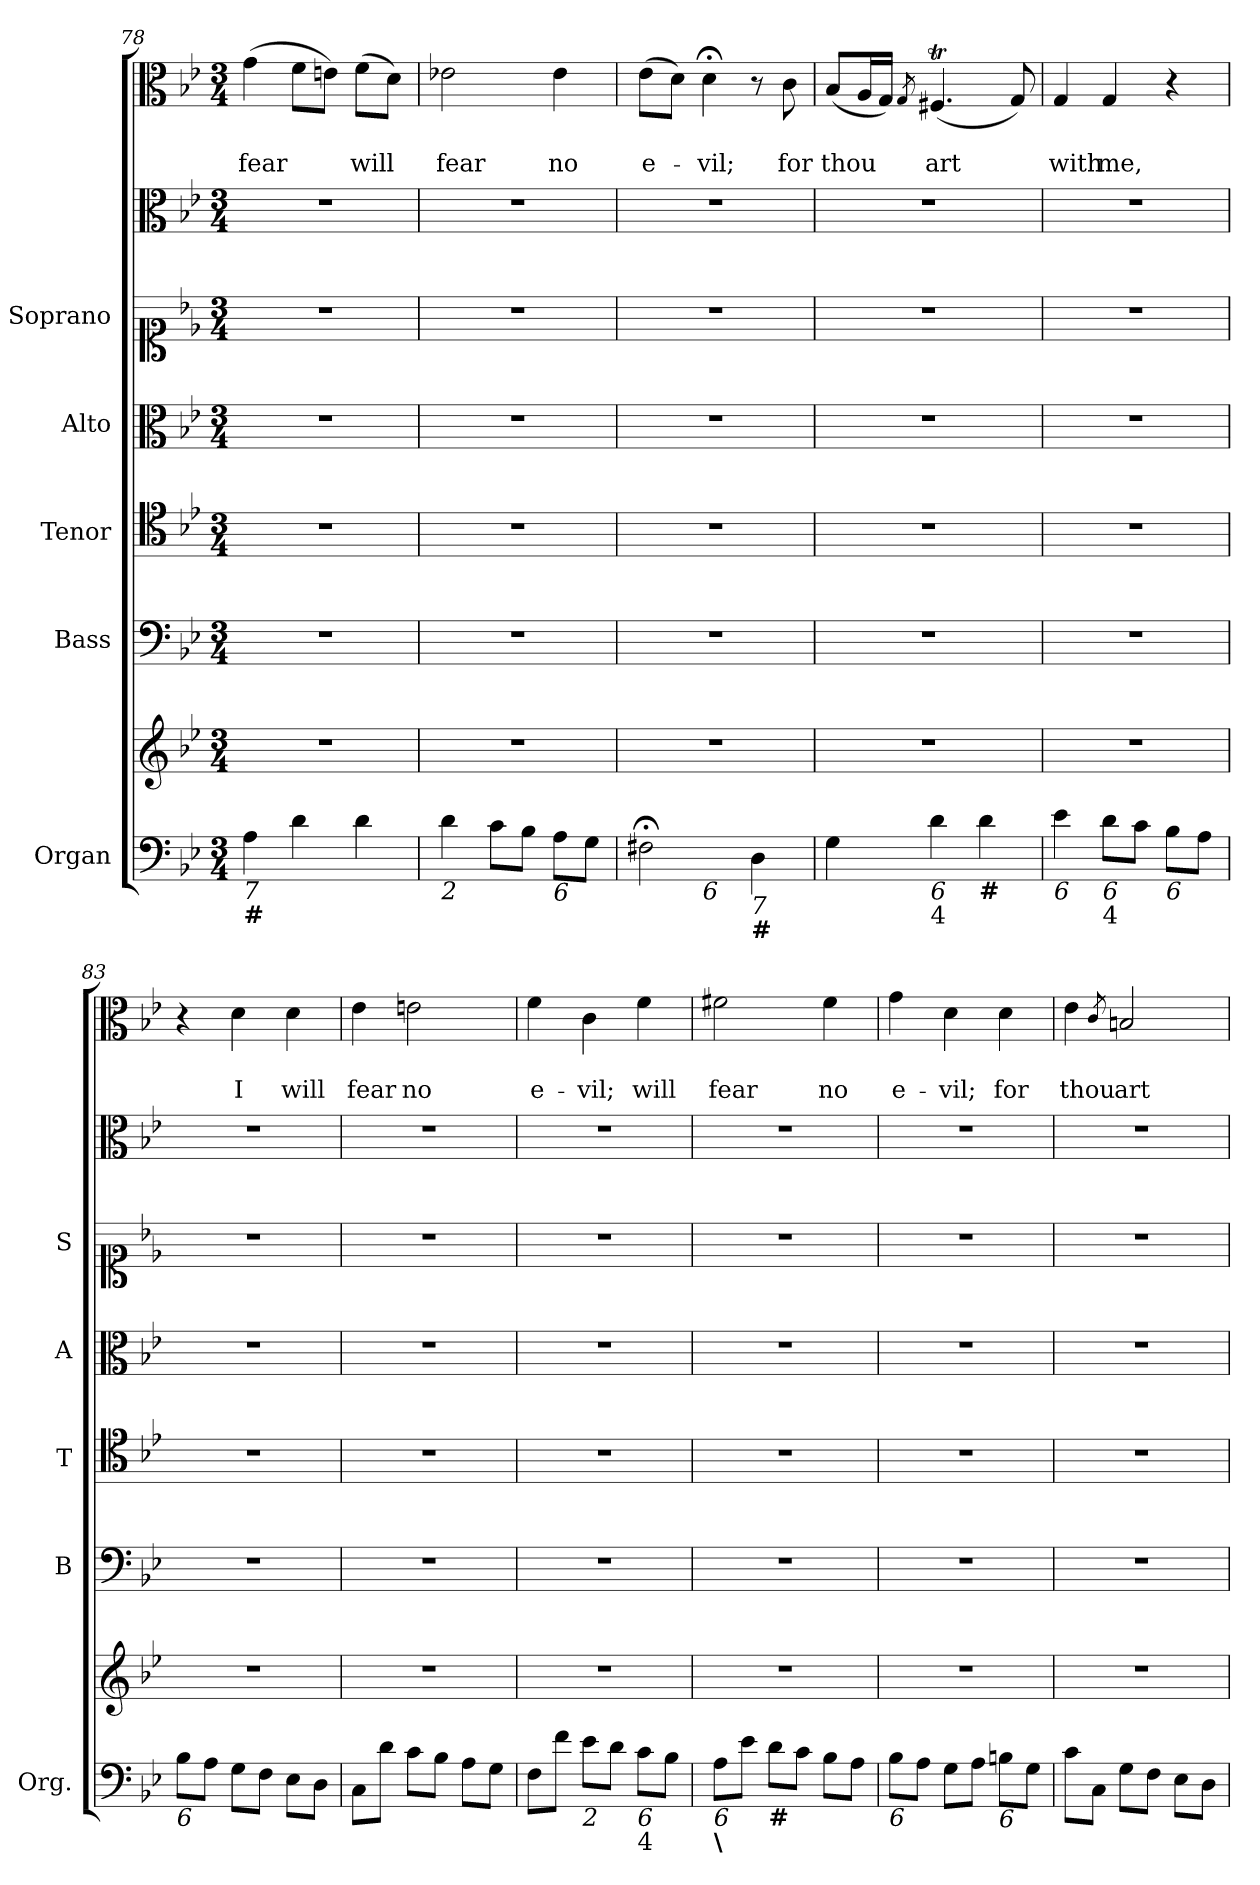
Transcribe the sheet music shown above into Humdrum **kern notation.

**kern	**kern	**kern	**kern	**kern	**kern	**kern	**kern	**text	**text
*part7	*part7	*part6	*part5	*part4	*part3	*part2	*part1	*part1	*part1
*staff8	*staff7	*staff6	*staff5	*staff4	*staff3	*staff2	*staff1	*staff1	*staff1
*I"Organ	*	*I"Bass	*I"Tenor	*I"Alto	*I"Soprano	*	*	*	*
*I'Org.	*	*I'B	*I'T	*I'A	*I'S	*	*	*	*
*clefF4	*clefG2	*clefF4	*clefC4	*clefC3	*clefC1	*clefC3	*clefC3	*	*
*k[b-e-]	*k[b-e-]	*k[b-e-]	*k[b-e-]	*k[b-e-]	*k[b-e-]	*k[b-e-]	*k[b-e-]	*	*
*B-:	*B-:	*B-:	*B-:	*B-:	*B-:	*B-:	*B-:	*	*
*M3/4	*M3/4	*M3/4	*M3/4	*M3/4	*M3/4	*M3/4	*M3/4	*	*
=78	=78	=78	=78	=78	=78	=78	=78	=78	=78
!LO:TX:b:i:t=7	!	!	!	!	!	!	!	!	!
!LO:TX:b:B:t=#	!	!	!	!	!	!	!	!	!
!	!	!	!	!	!	!	!	!	!LO:LY:b
4A\	2.r	2.r	2.r	2.r	2.r	2.r	(>4g\	.	fear
4d\	.	.	.	.	.	.	8f\L	.	.
.	.	.	.	.	.	.	8en\J)	.	.
!	!	!	!	!	!	!	!	!	!LO:LY:b
4d\	.	.	.	.	.	.	(>8f\L	.	will
.	.	.	.	.	.	.	8d\J)	.	.
=79	=79	=79	=79	=79	=79	=79	=79	=79	=79
!LO:TX:b:i:t=2	!	!	!	!	!	!	!	!	!
!	!	!	!	!	!	!	!	!	!LO:LY:b
4d\	2.r	2.r	2.r	2.r	2.r	2.r	2e-X\	.	fear
8c\L	.	.	.	.	.	.	.	.	.
8B-\J	.	.	.	.	.	.	.	.	.
!LO:TX:b:i:t=6	!	!	!	!	!	!	!	!	!
!	!	!	!	!	!	!	!	!	!LO:LY:b
8A\L	.	.	.	.	.	.	4e-\	.	no
8G\J	.	.	.	.	.	.	.	.	.
=80	=80	=80	=80	=80	=80	=80	=80	=80	=80
!LO:TX:b:i:t=7	!	!	!	!	!	!	!	!	!
!	!	!	!	!	!	!	!	!	!LO:LY:b
*^	*	*	*	*	*	*	*	*	*
2F#X;<\	4ryy	2.r	2.r	2.r	2.r	2.r	2.r	(>8e-\L	.	e-
.	.	.	.	.	.	.	.	8d\J)	.	.
!	!LO:TX:b:i:t=6	!	!	!	!	!	!	!	!	!
!	!	!	!	!	!	!	!	!	!	!LO:LY:b
.	2ryy	.	.	.	.	.	.	4d;<\	.	-vil;
!LO:TX:b:i:t=7	!	!	!	!	!	!	!	!	!	!
!LO:TX:b:B:t=#	!	!	!	!	!	!	!	!	!	!
4D\	.	.	.	.	.	.	.	8r	.	.
!	!	!	!	!	!	!	!	!	!	!LO:LY:b
.	.	.	.	.	.	.	.	8c\	.	for
=81	=81	=81	=81	=81	=81	=81	=81	=81	=81	=81
!	!	!	!	!	!	!	!	!	!	!LO:LY:b
*v	*v	*	*	*	*	*	*	*	*	*
4G\	2.r	2.r	2.r	2.r	2.r	2.r	(<8B-/L	.	thou
.	.	.	.	.	.	.	16A/L	.	.
.	.	.	.	.	.	.	16G/JJ)	.	.
.	.	.	.	.	.	.	8qG/	.	.
!LO:TX:b:i:t=6	!	!	!	!	!	!	!	!	!
!LO:TX:b:t=4	!	!	!	!	!	!	!	!	!
!	!	!	!	!	!	!	!	!	!LO:LY:b
4d\	.	.	.	.	.	.	(<4.F#Xt/	.	art
!LO:TX:b:B:t=#	!	!	!	!	!	!	!	!	!
4d\	.	.	.	.	.	.	.	.	.
.	.	.	.	.	.	.	8G/)	.	.
!!LO:LB:g=z
=82	=82	=82	=82	=82	=82	=82	=82	=82	=82
!LO:TX:b:i:t=6	!	!	!	!	!	!	!	!	!
!	!	!	!	!	!	!	!	!	!LO:LY:b
4e-\	2.r	2.r	2.r	2.r	2.r	2.r	4G/	.	with
!LO:TX:b:i:t=6	!	!	!	!	!	!	!	!	!
!LO:TX:b:t=4	!	!	!	!	!	!	!	!	!
!	!	!	!	!	!	!	!	!	!LO:LY:b
8d\L	.	.	.	.	.	.	4G/	.	me,
8c\J	.	.	.	.	.	.	.	.	.
!LO:TX:b:i:t=6	!	!	!	!	!	!	!	!	!
8B-\L	.	.	.	.	.	.	4r	.	.
8A\J	.	.	.	.	.	.	.	.	.
=83	=83	=83	=83	=83	=83	=83	=83	=83	=83
!LO:TX:b:i:t=6	!	!	!	!	!	!	!	!	!
8B-\L	2.r	2.r	2.r	2.r	2.r	2.r	4r	.	.
8A\J	.	.	.	.	.	.	.	.	.
!	!	!	!	!	!	!	!	!	!LO:LY:b
8G\L	.	.	.	.	.	.	4d\	.	I
8F\J	.	.	.	.	.	.	.	.	.
!	!	!	!	!	!	!	!	!	!LO:LY:b
8E-\L	.	.	.	.	.	.	4d\	.	will
8D\J	.	.	.	.	.	.	.	.	.
=84	=84	=84	=84	=84	=84	=84	=84	=84	=84
!	!	!	!	!	!	!	!	!	!LO:LY:b
8C\L	2.r	2.r	2.r	2.r	2.r	2.r	4e-\	.	fear
8d\J	.	.	.	.	.	.	.	.	.
!	!	!	!	!	!	!	!	!	!LO:LY:b
8c\L	.	.	.	.	.	.	2en\	.	no
8B-\J	.	.	.	.	.	.	.	.	.
8A\L	.	.	.	.	.	.	.	.	.
8G\J	.	.	.	.	.	.	.	.	.
=85	=85	=85	=85	=85	=85	=85	=85	=85	=85
!	!	!	!	!	!	!	!	!	!LO:LY:b
8F\L	2.r	2.r	2.r	2.r	2.r	2.r	4f\	.	e-
8f\J	.	.	.	.	.	.	.	.	.
!LO:TX:b:i:t=2	!	!	!	!	!	!	!	!	!
!	!	!	!	!	!	!	!	!	!LO:LY:b
8e-\L	.	.	.	.	.	.	4c\	.	-vil;
8d\J	.	.	.	.	.	.	.	.	.
!LO:TX:b:i:t=6	!	!	!	!	!	!	!	!	!
!LO:TX:b:t=4	!	!	!	!	!	!	!	!	!
!	!	!	!	!	!	!	!	!	!LO:LY:b
8c\L	.	.	.	.	.	.	4f\	.	will
8B-\J	.	.	.	.	.	.	.	.	.
=86	=86	=86	=86	=86	=86	=86	=86	=86	=86
!LO:TX:b:i:t=6	!	!	!	!	!	!	!	!	!
!LO:TX:b:B:t=\	!	!	!	!	!	!	!	!	!
!	!	!	!	!	!	!	!	!	!LO:LY:b
8A\L	2.r	2.r	2.r	2.r	2.r	2.r	2f#X\	.	fear
8e-\J	.	.	.	.	.	.	.	.	.
!LO:TX:b:B:t=#	!	!	!	!	!	!	!	!	!
8d\L	.	.	.	.	.	.	.	.	.
8c\J	.	.	.	.	.	.	.	.	.
!	!	!	!	!	!	!	!	!	!LO:LY:b
8B-\L	.	.	.	.	.	.	4f#\	.	no
8A\J	.	.	.	.	.	.	.	.	.
=87	=87	=87	=87	=87	=87	=87	=87	=87	=87
!LO:TX:b:i:t=6	!	!	!	!	!	!	!	!	!
!	!	!	!	!	!	!	!	!	!LO:LY:b
8B-\L	2.r	2.r	2.r	2.r	2.r	2.r	4g\	.	e-
8A\J	.	.	.	.	.	.	.	.	.
!	!	!	!	!	!	!	!	!	!LO:LY:b
8G\L	.	.	.	.	.	.	4d\	.	-vil;
8A\J	.	.	.	.	.	.	.	.	.
!LO:TX:b:i:t=6	!	!	!	!	!	!	!	!	!
!	!	!	!	!	!	!	!	!	!LO:LY:b
8Bn\L	.	.	.	.	.	.	4d\	.	for
8G\J	.	.	.	.	.	.	.	.	.
!!LO:LB:g=z
=88	=88	=88	=88	=88	=88	=88	=88	=88	=88
!	!	!	!	!	!	!	!	!	!LO:LY:b
8c\L	2.r	2.r	2.r	2.r	2.r	2.r	4e-\	.	thou
8C\J	.	.	.	.	.	.	.	.	.
.	.	.	.	.	.	.	8qc/	.	.
!	!	!	!	!	!	!	!	!	!LO:LY:b
8G\L	.	.	.	.	.	.	2Bn/	.	art
8F\J	.	.	.	.	.	.	.	.	.
8E-\L	.	.	.	.	.	.	.	.	.
8D\J	.	.	.	.	.	.	.	.	.
=	=	=	=	=	=	=	=	=	=
*-	*-	*-	*-	*-	*-	*-	*-	*-	*-
